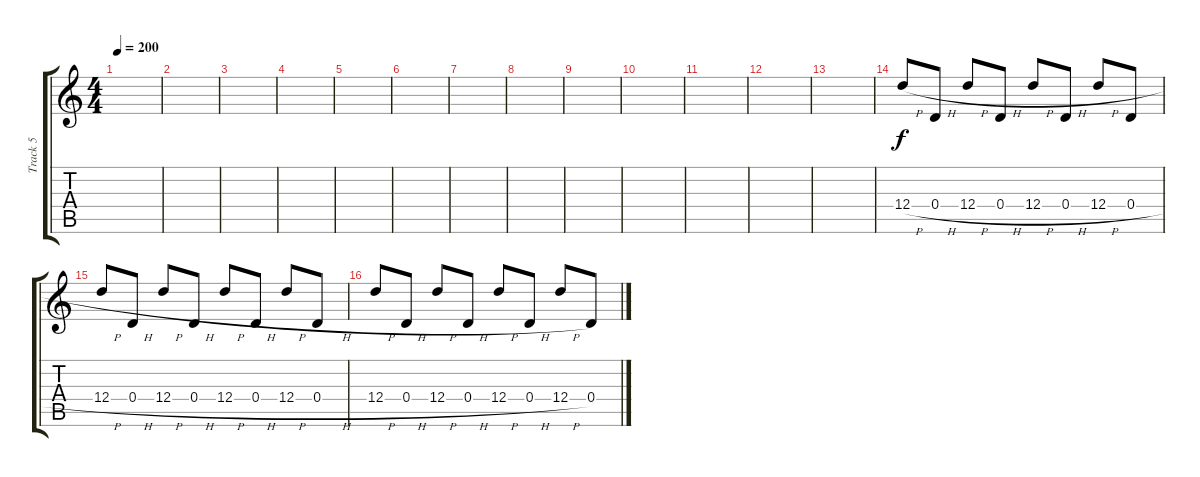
\track ("Track 5" "Track 5") {instrument overdrivenguitar}
\staff {score tabs}
\tuning (E4 B3 G3 D3 A2 D2) {hide}
\ts (4 4)
\tempo 200
\clef g2
\ks c
|
|
|
|
|
|
|
|
|
|
|
|
|
12.4{h}.8 0.4{h}.8 12.4{h}.8 0.4{h}.8 12.4{h}.8 0.4{h}.8 12.4{h}.8 0.4{h}.8 |
12.4{h}.8 0.4{h}.8 12.4{h}.8 0.4{h}.8 12.4{h}.8 0.4{h}.8 12.4{h}.8 0.4{h}.8 |
12.4{h}.8 0.4{h}.8 12.4{h}.8 0.4{h}.8 12.4{h}.8 0.4{h}.8 12.4{h}.8 0.4{h}.8
